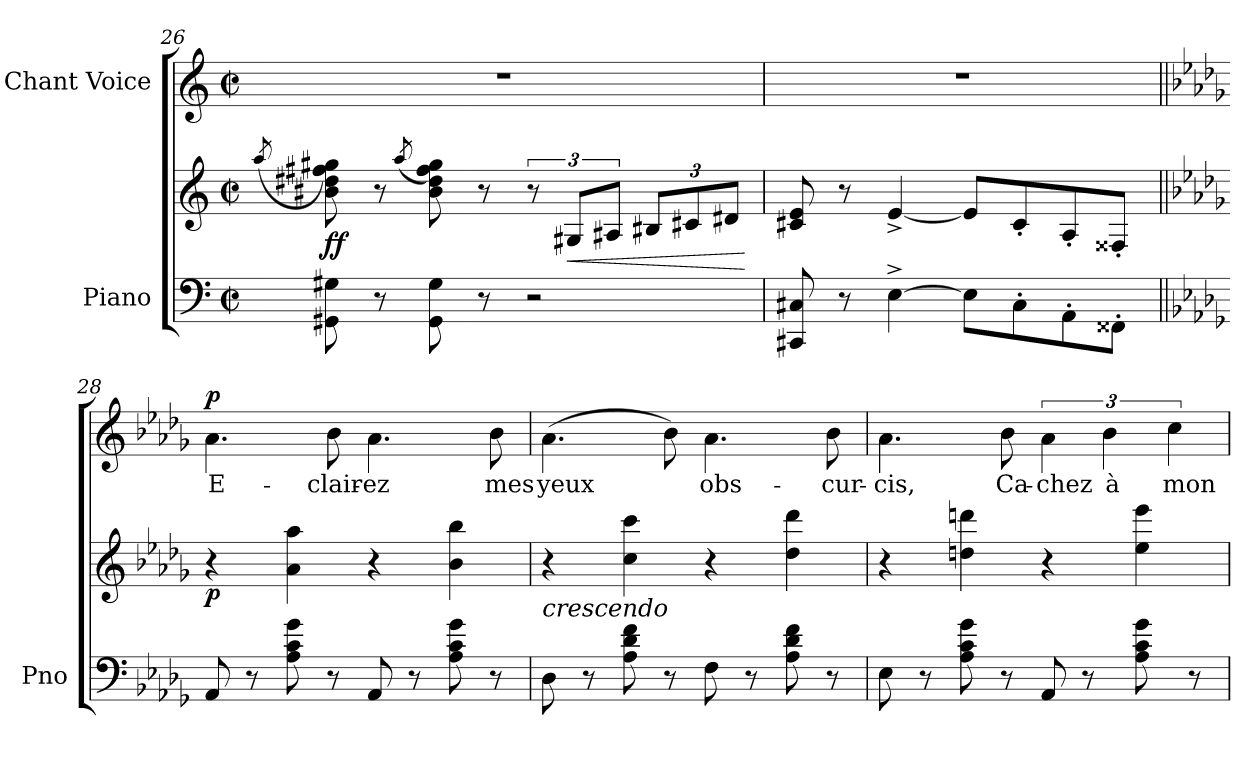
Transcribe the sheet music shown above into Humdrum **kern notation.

**kern	**kern	**dynam	**kern	**text	**dynam
*part2	*part2	*part2	*part1	*part1	*part1
*staff3	*staff2	*staff2/3	*staff1	*staff1	*staff1
*I"Piano	*	*	*I"Chant Voice	*	*
*I'Pno	*	*	*	*	*
*clefF4	*clefG2	*	*clefG2	*	*
*k[]	*k[]	*	*k[]	*	*
*M2/2	*M2/2	*	*M2/2	*	*
*met(c|)	*met(c|)	*	*met(c|)	*	*
=26	=26	=26	=26	=26	=26
.	(>8qaa/	.	.	.	.
!	!	!LO:DY:b	!	!	!
8GG#X\ 8G#X\	8b#X\ 8dd#X\ 8ff#X\ 8gg#X\)	ff	1r	.	.
8r	8r	.	.	.	.
.	(>8qaa/	.	.	.	.
8GG#\ 8G#\	8b#\ 8dd#\ 8ff#\ 8gg#\)	.	.	.	.
8r	8r	.	.	.	.
2r	12r	.	.	.	.
!	!	!LO:HP:b	!	!	!
.	12G#X/L	<	.	.	.
.	12A#X/J	.	.	.	.
.	12B#X/L	.	.	.	.
.	12c#X/	.	.	.	.
.	12d#X/J	.	.	.	.
.	.	[	.	.	.
!!LO:PB:g=z
=27	=27	=27	=27	=27	=27
8CC#X/ 8C#X/	8c#X/ 8e/	.	1r	.	.
8r	8r	.	.	.	.
[4E^\	[4e^/	.	.	.	.
8E\L]	8e/L]	.	.	.	.
8C#'\	8c#'/	.	.	.	.
8AA'\	8A'/	.	.	.	.
8FF##X'\J	8F##X'/J	.	.	.	.
=28||	=28||	=28||	=28||	=28||	=28||
*k[b-e-a-d-g-]	*k[b-e-a-d-g-]	*	*k[b-e-a-d-g-]	*	*
!	!	!LO:DY:b	!	!LO:LY:b	!LO:DY:a
8AA-/	4r	p	4.a-\	E-	p
8r	.	.	.	.	.
8A-\ 8c\ 8g-\	4a-\ 4aa-\	.	.	.	.
!	!	!	!	!LO:LY:b	!
8r	.	.	8b-\	-clair-	.
!	!	!	!	!LO:LY:b	!
8AA-/	4r	.	4.a-\	-ez	.
8r	.	.	.	.	.
8A-\ 8c\ 8g-\	4b-\ 4bb-\	.	.	.	.
!	!	!	!	!LO:LY:b	!
8r	.	.	8b-\	mes	.
=29	=29	=29	=29	=29	=29
!	!LO:TX:b:i:t=crescendo	!	!	!	!
!	!	!	!	!LO:LY:b	!
8D-\	4r	.	(>4.a-\	yeux	.
8r	.	.	.	.	.
8A-\ 8d-\ 8f\	4cc\ 4ccc\	.	.	.	.
8r	.	.	8b-\)	.	.
!	!	!	!	!LO:LY:b	!
8F\	4r	.	4.a-\	obs-	.
8r	.	.	.	.	.
8A-\ 8d-\ 8f\	4dd-\ 4ddd-\	.	.	.	.
!	!	!	!	!LO:LY:b	!
8r	.	.	8b-\	-cur-	.
=30	=30	=30	=30	=30	=30
!	!	!	!	!LO:LY:b	!
8E-\	4r	.	4.a-\	-cis,	.
8r	.	.	.	.	.
8A-\ 8c\ 8g-\	4ddn\ 4dddn\	.	.	.	.
!	!	!	!	!LO:LY:b	!
8r	.	.	8b-\	Ca-	.
!	!	!	!	!LO:LY:b	!
8AA-/	4r	.	6a-\	-chez	.
8r	.	.	.	.	.
!	!	!	!	!LO:LY:b	!
.	.	.	6b-\	à	.
8A-\ 8c\ 8g-\	4ee-\ 4eee-\	.	.	.	.
!	!	!	!	!LO:LY:b	!
.	.	.	6cc\	mon	.
8r	.	.	.	.	.
=	=	=	=	=	=
*-	*-	*-	*-	*-	*-
